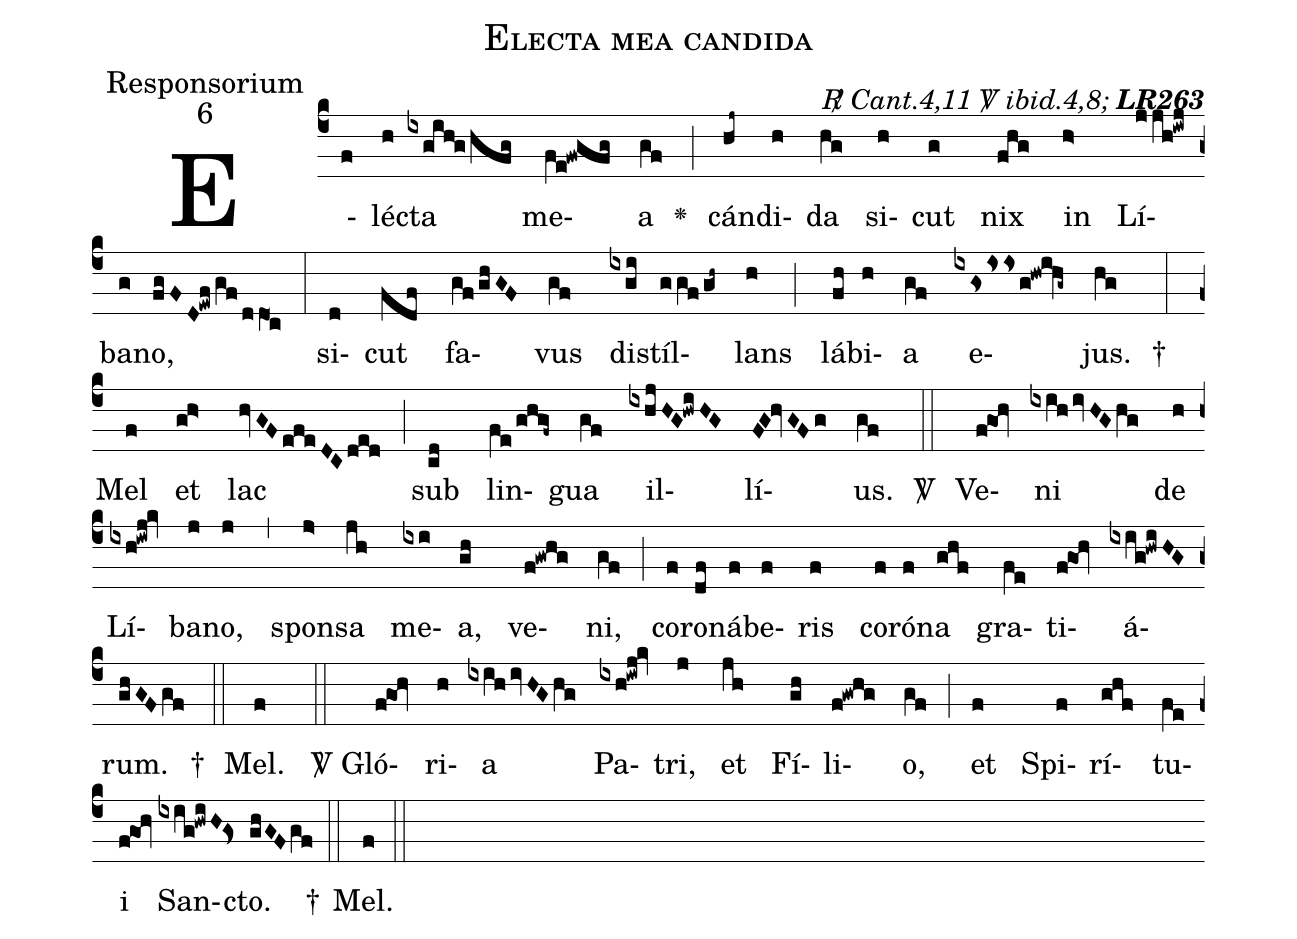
name:Electa mea candida;
office-part:Responsorium;
mode:6;
commentary:{\itshape\mdseries \Rbar\   Cant.4,11 \Vbar\   ibid.4,8;\/} {\bfseries LR263};
%%
(c4)E(f)lé(h)cta(ixgih!g/hfg) me(fe!fwgfg)a(gf) <v>\greheightstar</v>(;) cán(hj~)di(h)da(hg) si(h)cut(g) nix(fhg) in(h>) Lí(jjh!iwj)ba(g)no,(fgFD!ewf/gf/ddO1c) (:)
si(d)cut(fdf) fa(gf/ghGF)vus(gf) di(ixgi)stíl(ggf/gh~)lans(h) (;) lá(fh)bi(h)a(gf) e(ixgsisisg!hw!i!hg~)jus.(hg) †(:) Mel(f) et(gh>) lac(hvGFefeDCded) (;) sub(cd) lin(fe/g!h@gf~)gua(gf) il(ixhjHG!hwiHG)lí(FG!hvGFg)us.(gf)
<sp>V/</sp>(::) Ve(f!go1h)ni(ixih/ivHG/hg) de(h) Lí(ixh!iwj!kv)ba(j)no,(j) (,) spon(j>)sa(jh) me(ixi)a,(gh) ve(f!gwhg)ni,(gf) (;) co(f)ro(df)ná(f)be(f)ris(f) co(f)ró(f)na(ghf) gra(fe)ti(f!go1h)á(ixig!hwiHG)rum.(ghGF/gf) †(::) Mel.(f) (::)
<sp>V/</sp> Gló(f!go1h)ri(h)a(ixih/ivHG/hg) Pa(ixh!iwj!kv)tri,(j) et(jh) Fí(gh)li(f!gwhg)o,(gf) (;) et(f) Spi(f)rí(ghf)tu(fez)i(f!go1h) San(ixig!hwiH!Gs<)cto.(ghGFgf) †(::) Mel.(f) (::)
